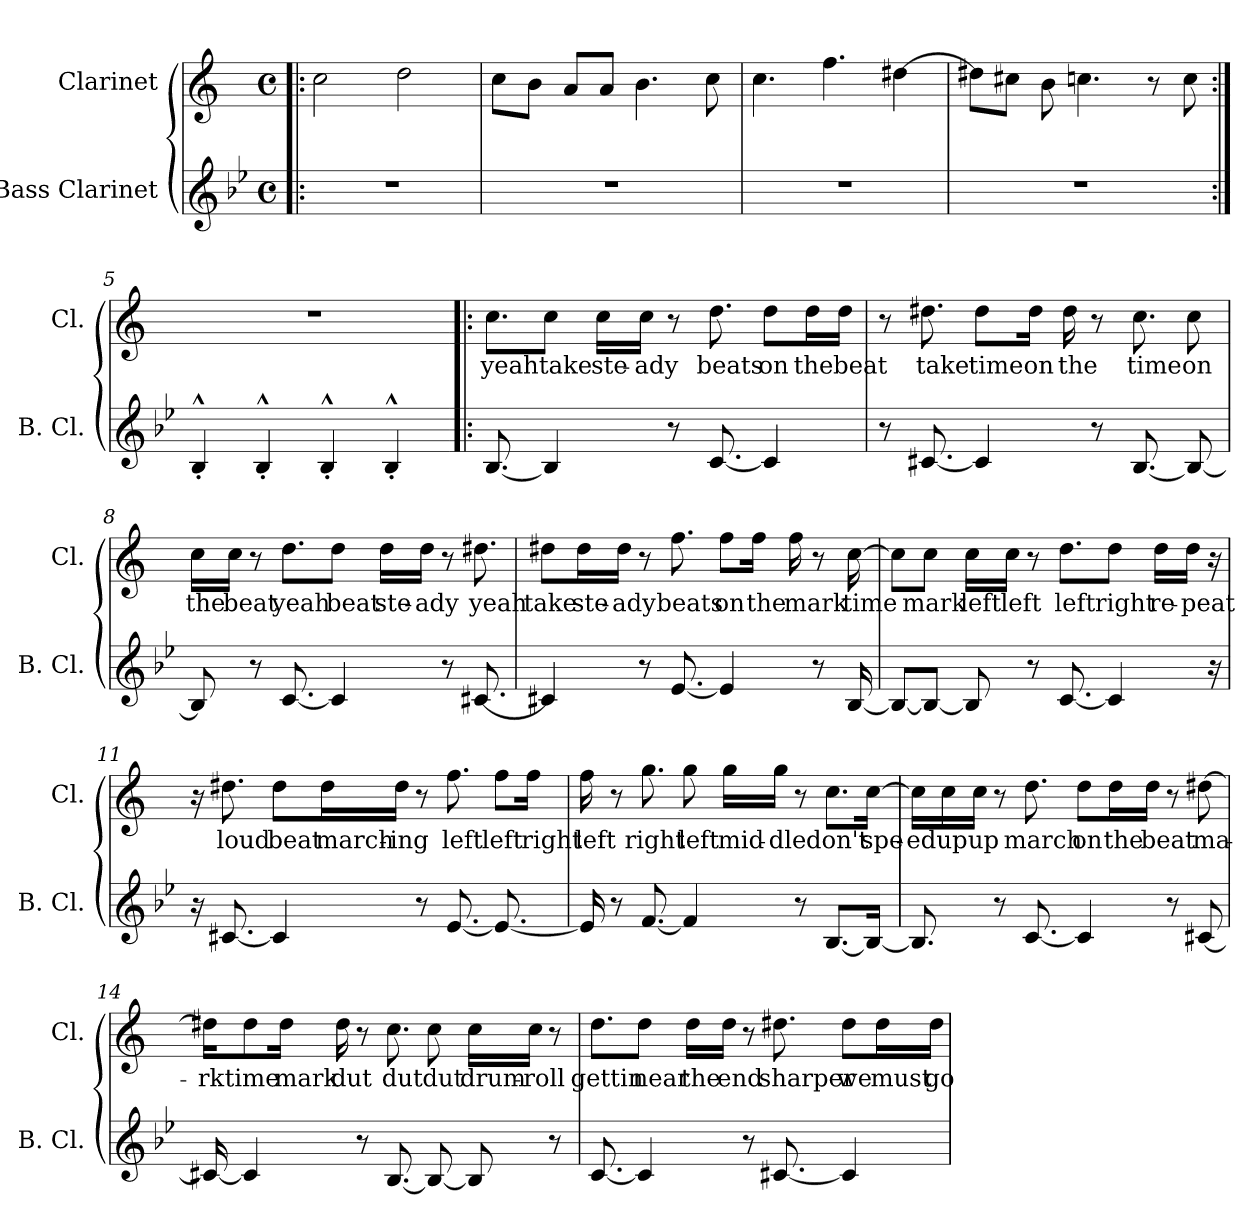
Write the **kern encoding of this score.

**kern	**kern	**text
*part2	*part1	*part1
*staff2	*staff1	*staff1
*I"Bass Clarinet	*I"Clarinet	*
*I'B. Cl.	*I'Cl.	*
*stria5	*stria5	*
*clefG2	*clefG2	*
*ITrd8c14	*ITrd1c2	*
*k[b-e-]	*k[b-e-]	*
*M4/4	*M4/4	*
*met(c)	*met(c)	*
*MM80	*MM80	*
=1!|:	=1!|:	=1!|:
1r	2b-	.
.	2cc	.
=2	=2	=2
1r	8b-L	.
.	8aJ	.
.	8gL	.
.	8gJ	.
.	4.a	.
.	8b-	.
=3	=3	=3
1r	4.b-	.
.	4.ee-	.
.	[4cc#X	.
=4	=4	=4
1r	8cc#XL]	.
.	8bnJ	.
.	8a	.
.	4.b-X	.
.	8r	.
.	8b-	.
=5:|!	=5:|!	=5:|!
*	*MM125	*
4BB-^^'	1r	.
4BB-^^'	.	.
4BB-^^'	.	.
4BB-^^'	.	.
=6!|:	=6!|:	=6!|:
[8.BB-	8.b-L	yeah
4BB-]	8b-J	take
.	16b-LL	ste-
.	16b-JJ	-ady
8r	8r	.
[8.C	8.cc	beats
4C]	8ccL	on
.	16ccL	the
.	16ccJJ	beat
=7	=7	=7
8r	8r	.
[8.C#X	8.cc#X	take
4C#]	8cc#L	time
.	16cc#Jk	on
.	16cc#	the
8r	8r	.
[8.BB-	8.b-	time
8BB-_	8b-	on
=8	=8	=8
8BB-]	16b-LL	the
.	16b-JJ	beat
8r	8r	.
[8.C	8.ccL	yeah
4C]	8ccJ	beat
.	16ccLL	ste-
.	16ccJJ	-ady
8r	8r	.
[8.C#X	8.cc#X	yeah
=9	=9	=9
4C#X]	8cc#XL	take
.	16cc#L	ste-
.	16cc#JJ	-ady
8r	8r	.
[8.E-	8.ee-	beats
4E-]	8ee-L	on
.	16ee-Jk	the
.	16ee-	mark
8r	8r	.
[16BB-	[16b-	time
=10	=10	=10
8BB-L_	8b-L]	.
8BB-J_	8b-J	mark
8BB-]	16b-LL	left
.	16b-JJ	left
8r	8r	.
[8.C	8.ccL	left
4C]	8ccJ	right
.	16ccLL	re-
.	16ccJJ	-peat
16r	16r	.
=11	=11	=11
16r	16r	.
[8.C#X	8.cc#X	loud
4C#]	8cc#L	beat
.	16cc#L	march-
.	16cc#JJ	-ing
8r	8r	.
[8.E-	8.ee-	left
8.E-_	8ee-L	left
.	16ee-Jk	right
=12	=12	=12
16E-]	16ee-	left
8r	8r	.
[8.F	8.ff	right
4F]	8ff	left
.	16ffLL	mid-
.	16ffJJ	-dle
8r	8r	.
[8.BB-L	8.b-L	don't
16BB-Jk_	[16b-Jk	spe-
=13	=13	=13
8.BB-]	16b-LL]	-ed
.	16b-	up
.	16b-JJ	up
8r	8r	.
[8.C	8.cc	march
4C]	8ccL	on
.	16ccL	the
.	16ccJJ	beat
8r	8r	.
[8C#X	[8cc#X	ma-
=14	=14	=14
16C#X_	16cc#XKL]	-rk
4C#]	8cc#	time
.	16cc#Jk	mark
.	16cc#	dut
8r	8r	.
[8.BB-	8.b-	dut
8BB-_	8b-	dut
8BB-]	16b-LL	drum-
.	16b-JJ	-roll
8r	8r	.
=15	=15	=15
[8.C	8.ccL	gettin
4C]	8ccJ	near
.	16ccLL	the
.	16ccJJ	end
8r	8r	.
[8.C#X	8.cc#X	sharper
4C#]	8cc#L	we
.	16cc#L	must
.	16cc#JJ	go
=	=	=
*-	*-	*-
